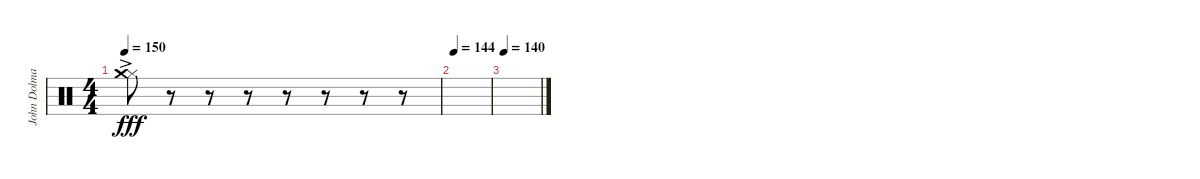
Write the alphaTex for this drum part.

\track ("John Dolmayan" "John Dolma") {instrument percussion}
\staff {score}
\articulation defaults
\ts (4 4)
\tempo 150
\clef neutral
\ks c
("Hi-Hat (closed)" "Crash medium (hit)"{ac}).8{dy fff} r.8 r.8 r.8 r.8 r.8 r.8 r.8 |
\tempo 144
|
\tempo 140
